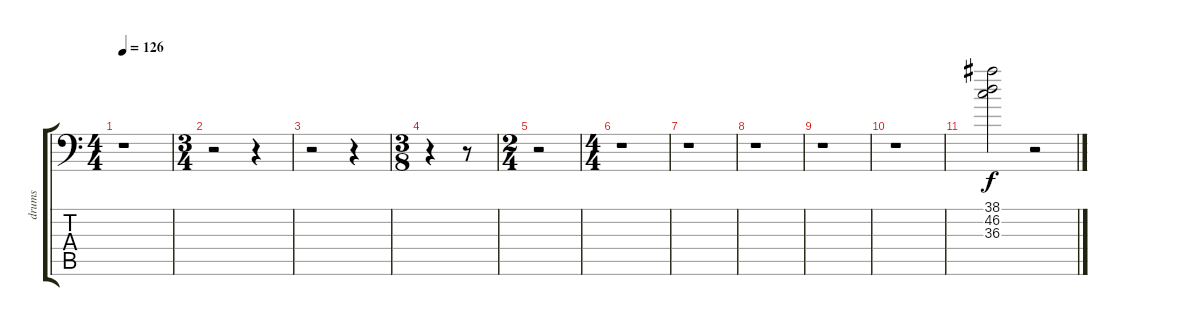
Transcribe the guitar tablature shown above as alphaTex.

\track ("drums" "drums") {instrument acousticguitarnylon}
\staff {score tabs}
\tuning (C-1 C-1 C-1 C-1 C-1 C-1) {hide}
\ts (4 4)
\tempo 126
\clef f4
\ks c
r.1{dy f} |
\ts (3 4)
r.2 r.4 |
r.2 r.4 |
\ts (3 8)
r.4 r.8 |
\ts (2 4)
r.2 |
\ts (4 4)
r.1 |
r.1 |
r.1 |
r.1 |
r.1 |
(38.1 46.2 36.3).2 r.2
